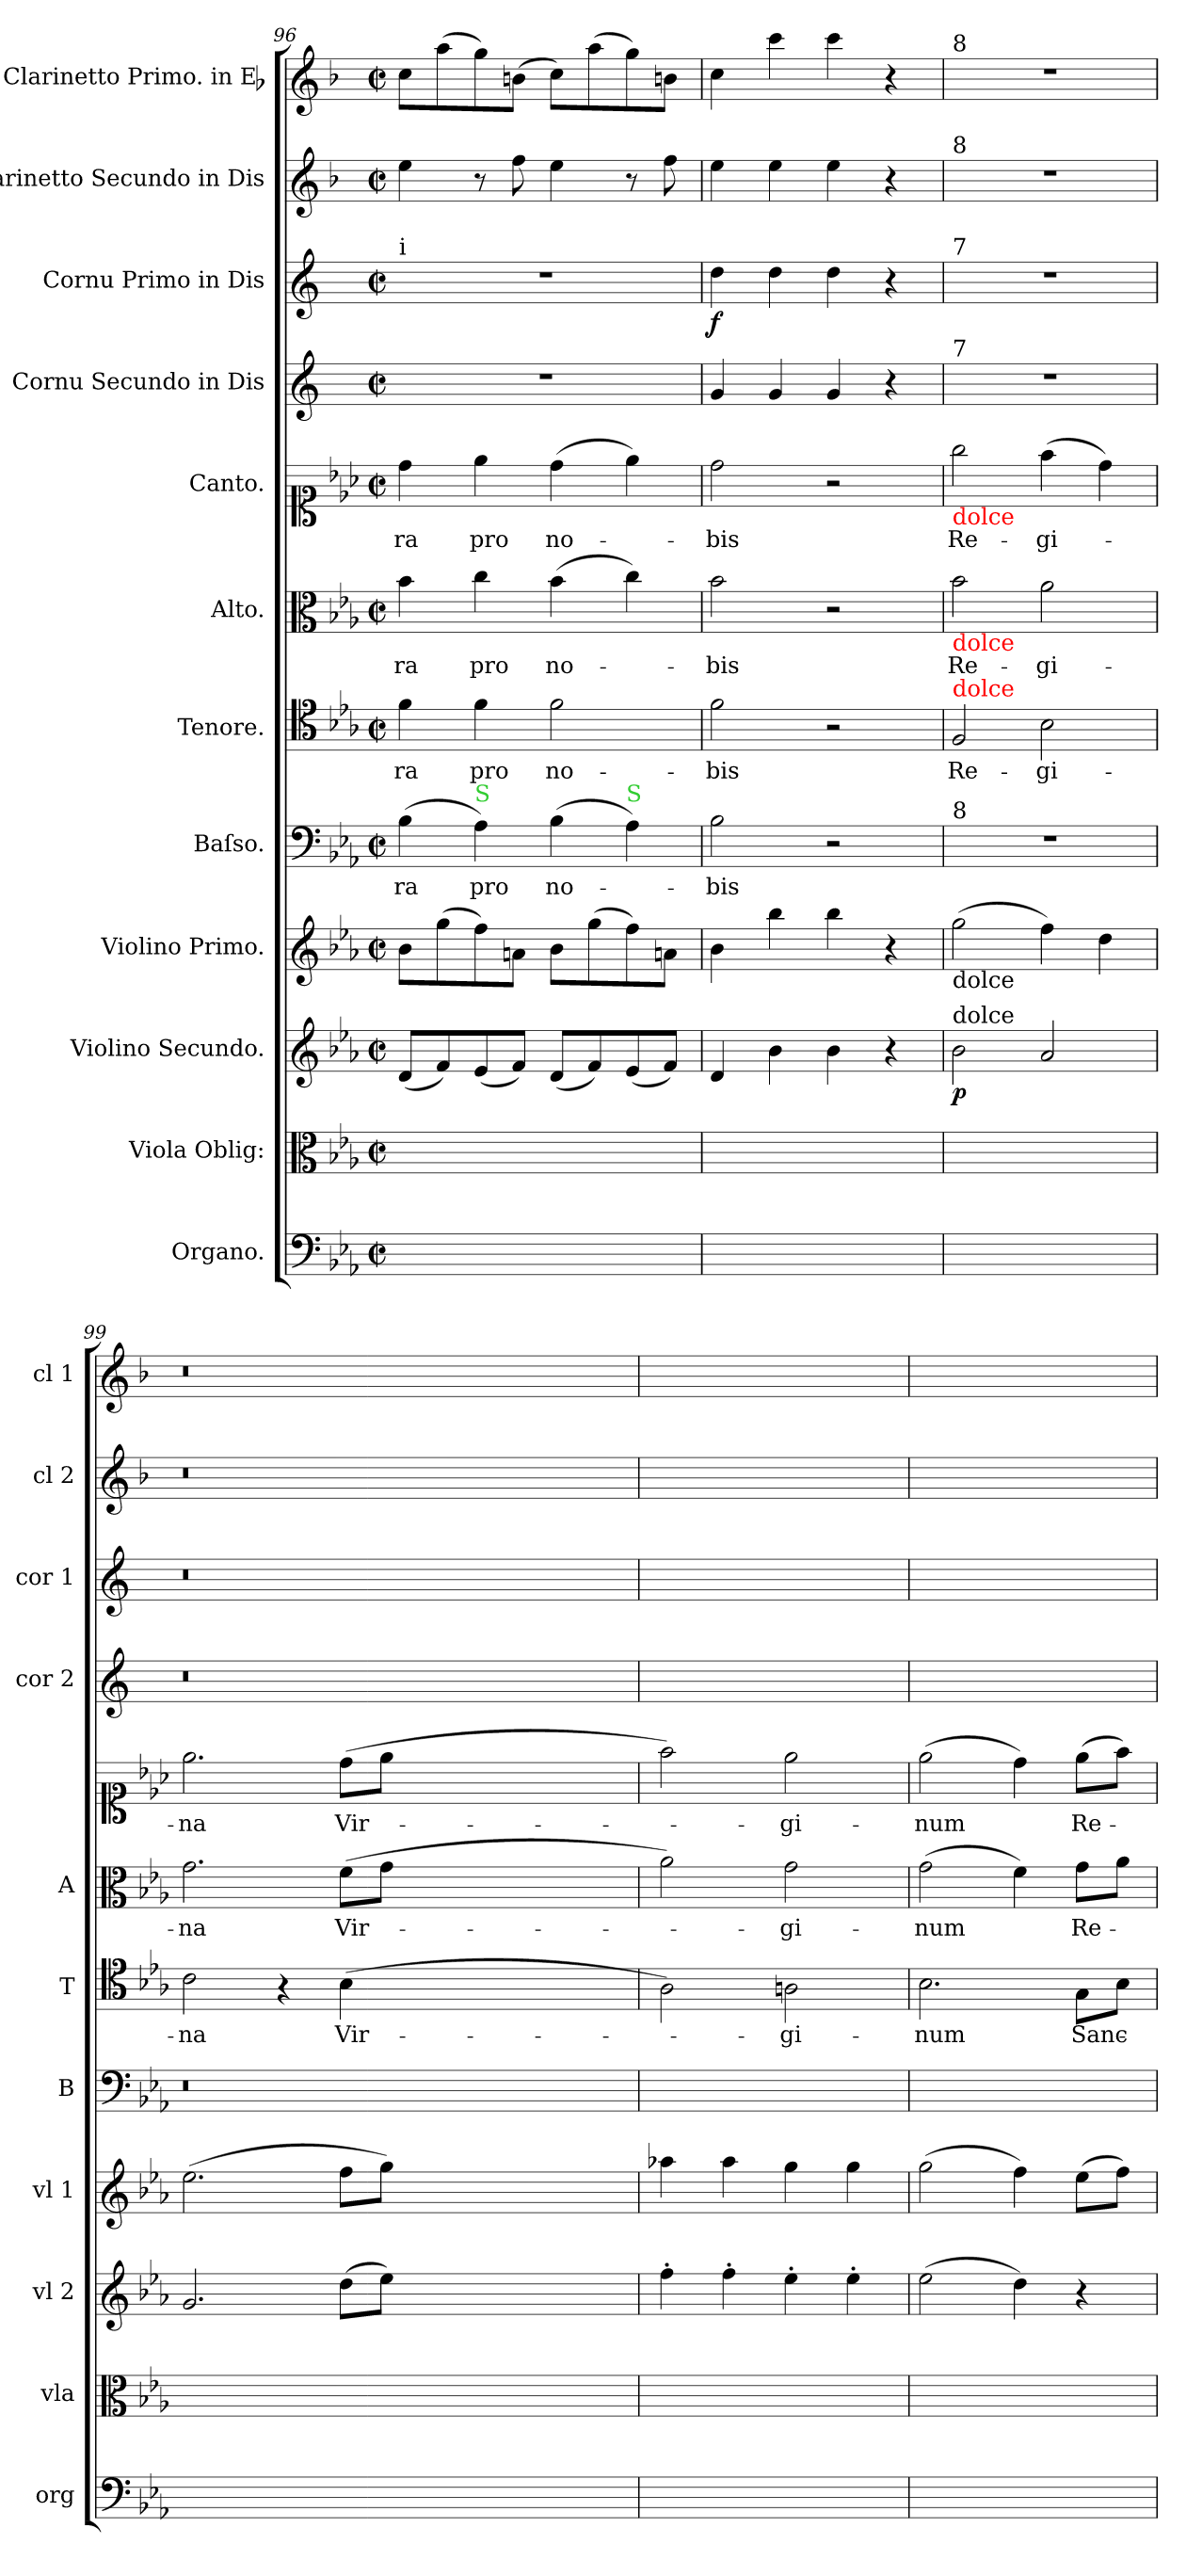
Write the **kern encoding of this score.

**kern	**kern	**kern	**dynam	**kern	**dynam	**kern	**text	**kern	**text	**kern	**text	**kern	**text	**kern	**kern	**dynam	**kern	**dynam	**kern	**dynam
*part12	*part11	*part10	*part10	*part9	*part9	*part8	*part8	*part7	*part7	*part6	*part6	*part5	*part5	*part4	*part3	*part3	*part2	*part2	*part1	*part1
*staff12	*staff11	*staff10	*staff10	*staff9	*staff9	*staff8	*staff8	*staff7	*staff7	*staff6	*staff6	*staff5	*staff5	*staff4	*staff3	*staff3	*staff2	*staff2	*staff1	*staff1
*I"Organo.	*I"Viola Oblig:	*I"Violino Secundo.	*	*I"Violino Primo.	*	*I"Baſso.	*	*I"Tenore.	*	*I"Alto.	*	*I"Canto.	*	*I"Cornu Secundo in Dis	*I"Cornu Primo in Dis	*	*I"Clarinetto Secundo in Dis	*	*I"Clarinetto Primo. in Eb	*
*I'org	*I'vla	*I'vl 2	*	*I'vl 1	*	*I'B	*	*I'T	*	*I'A	*	*	*	*I'cor 2	*I'cor 1	*	*I'cl 2	*	*I'cl 1	*
*clefF4	*clefC3	*clefG2	*	*clefG2	*	*clefF4	*	*clefC4	*	*clefC3	*	*clefC1	*	*clefG2	*clefG2	*	*clefG2	*	*clefG2	*
*	*	*	*	*	*	*	*	*	*	*	*	*	*	*ITrd5c9	*ITrd5c9	*	*ITrd1c2	*	*ITrd1c2	*
*k[b-e-a-]	*k[b-e-a-]	*k[b-e-a-]	*	*k[b-e-a-]	*	*k[b-e-a-]	*	*k[b-e-a-]	*	*k[b-e-a-]	*	*k[b-e-a-]	*	*k[b-e-a-]	*k[b-e-a-]	*	*k[b-e-a-]	*	*k[b-e-a-]	*
*E-:	*E-:	*E-:	*	*E-:	*	*E-:	*	*E-:	*	*E-:	*	*E-:	*	*E-:	*E-:	*	*E-:	*	*E-:	*
*M2/2	*M2/2	*M2/2	*	*M2/2	*	*M2/2	*	*M2/2	*	*M2/2	*	*M2/2	*	*M2/2	*M2/2	*	*M2/2	*	*M2/2	*
*met(c|)	*met(c|)	*met(c|)	*	*met(c|)	*	*met(c|)	*	*met(c|)	*	*met(c|)	*	*met(c|)	*	*met(c|)	*met(c|)	*	*met(c|)	*	*met(c|)	*
=96	=96	=96	=96	=96	=96	=96	=96	=96	=96	=96	=96	=96	=96	=96	=96	=96	=96	=96	=96	=96
!	!	!	!	!	!	!	!	!	!	!	!	!	!	!	!LO:TX:a:t=i	!	!	!	!	!
!	!	!	!LO:DY:a	!	!	!	!	!	!	!	!	!	!	!	!	!	!	!	!	!
1ryy	1ryy	(8d/L	forto	8b-\L	.	(4B-\	-ra	4f\	-ra	4b-\	-ra	4dd\	-ra	1r	1r	.	4dd\	forto	8b-\L	forto
.	.	8f/)	.	(8gg\	.	.	.	.	.	.	.	.	.	.	.	.	.	.	(8gg\	.
!	!	!	!	!	!	!LO:TX:a:color=limegreen:t=S	!	!	!	!	!	!	!	!	!	!	!	!	!	!
.	.	(8e-/	.	8ff\)	.	4A-\)	pro	4f\	pro	4cc\	pro	4ee-\	pro	.	.	.	8r	.	8ff\)	.
.	.	8f/J)	.	8an\J	.	.	.	.	.	.	.	.	.	.	.	.	8ee-\	.	(8an\J	.
.	.	(8d/L	.	8b-\L	.	(4B-\	no-	2f\	no-	(4b-\	no-	(4dd\	no-	.	.	.	4dd\	.	8b-\L)	.
.	.	8f/)	.	(8gg\	.	.	.	.	.	.	.	.	.	.	.	.	.	.	(8gg\	.
!	!	!	!	!	!	!LO:TX:a:color=limegreen:t=S	!	!	!	!	!	!	!	!	!	!	!	!	!	!
.	.	(8e-/	.	8ff\)	.	4A-\)	.	.	.	4cc\)	.	4ee-\)	.	.	.	.	8r	.	8ff\)	.
.	.	8f/J)	.	8an\J	.	.	.	.	.	.	.	.	.	.	.	.	8ee-\	.	8an\J	.
=97	=97	=97	=97	=97	=97	=97	=97	=97	=97	=97	=97	=97	=97	=97	=97	=97	=97	=97	=97	=97
1ryy	1ryy	4d/	.	4b-\	.	2B-\	-bis	2f\	-bis	2b-\	-bis	2dd\	-bis	4B-/	4f\	f	4dd\	.	4b-\	.
.	.	4b-\	.	4bb-\	.	.	.	.	.	.	.	.	.	4B-/	4f\	.	4dd\	.	4bb-\	.
.	.	4b-\	.	4bb-\	.	2r	.	2r	.	2r	.	2r	.	4B-/	4f\	.	4dd\	.	4bb-\	.
.	.	4r	.	4r	.	.	.	.	.	.	.	.	.	4r	4r	.	4r	.	4r	.
=98	=98	=98	=98	=98	=98	=98	=98	=98	=98	=98	=98	=98	=98	=98	=98	=98	=98	=98	=98	=98
!	!	!	!	!	!	!	!	!	!	!	!	!	!	!	!	!	!	!	!LO:TX:a:t=8	!
!	!	!	!	!	!	!	!	!	!	!	!	!	!	!	!	!	!LO:TX:a:t=8	!	!	!
!	!	!	!	!	!	!	!	!	!	!	!	!	!	!	!LO:TX:a:t=7	!	!	!	!	!
!	!	!	!	!	!	!	!	!	!	!	!	!	!	!LO:TX:a:t=7	!	!	!	!	!	!
!	!	!	!	!	!	!	!	!	!	!	!	!LO:TX:b:color=red:t=dolce	!	!	!	!	!	!	!	!
!	!	!	!	!	!	!	!	!	!	!LO:TX:b:color=red:t=dolce	!	!	!	!	!	!	!	!	!	!
!	!	!	!	!	!	!	!	!LO:TX:a:color=red:t=dolce	!	!	!	!	!	!	!	!	!	!	!	!
!	!	!	!	!	!	!LO:TX:a:t=8	!	!	!	!	!	!	!	!	!	!	!	!	!	!
!	!	!	!	!LO:TX:b:t=dolce	!	!	!	!	!	!	!	!	!	!	!	!	!	!	!	!
!	!	!LO:TX:a:t=dolce	!	!	!	!	!	!	!	!	!	!	!	!	!	!	!	!	!	!
1ryy	1ryy	2b-\	p	(2gg\	.	1r	.	2F/	Re-	2b-\	Re-	2gg\	Re-	1r	1r	.	1r	.	1r	.
.	.	2a-/	.	4ff\)	.	.	.	2B-\	-gi-	2a-\	-gi-	(4ff\	-gi-	.	.	.	.	.	.	.
.	.	.	.	4dd\	piano	.	.	.	.	.	.	4dd\)	.	.	.	.	.	.	.	.
=99	=99	=99	=99	=99	=99	=99	=99	=99	=99	=99	=99	=99	=99	=99	=99	=99	=99	=99	=99	=99
1ryy	1ryy	2.g/	.	(2.ee-\	.	0.r	.	2c\	-na	2.g\	-na	2.ee-\	-na	0.r	0.r	.	0.r	.	0.r	.
.	.	.	.	.	.	.	.	4r	.	.	.	.	.	.	.	.	.	.	.	.
.	.	(8dd\L	.	8ff\L	.	.	.	(4B-\	Vir-	(8f\L	Vir-	(8dd\L	Vir-	.	.	.	.	.	.	.
.	.	8ee-\J)	.	8gg\J)	.	.	.	.	.	8g\J	.	8ee-\J	.	.	.	.	.	.	.	.
0ryy	0ryy	0ryy	.	0ryy	.	.	.	0ryy	.	0ryy	.	0ryy	.	.	.	.	.	.	.	.
=100	=100	=100	=100	=100	=100	=100	=100	=100	=100	=100	=100	=100	=100	=100	=100	=100	=100	=100	=100	=100
1ryy	1ryy	4ff'\	.	4aa-X\	.	1ryy	.	2A-\)	.	2a-\)	.	2ff\)	.	1ryy	1ryy	.	1ryy	.	1ryy	.
.	.	4ff'\	.	4aa-\	.	.	.	.	.	.	.	.	.	.	.	.	.	.	.	.
.	.	4ee-'\	.	4gg\	.	.	.	2An\	-gi-	2g\	-gi-	2ee-\	-gi-	.	.	.	.	.	.	.
.	.	4ee-'\	.	4gg\	.	.	.	.	.	.	.	.	.	.	.	.	.	.	.	.
=101	=101	=101	=101	=101	=101	=101	=101	=101	=101	=101	=101	=101	=101	=101	=101	=101	=101	=101	=101	=101
1ryy	1ryy	(2ee-\	.	(2gg\	.	1ryy	.	2.B-\	-num	(2g\	-num	(2ee-\	-num	1ryy	1ryy	.	1ryy	.	1ryy	.
.	.	4dd\)	.	4ff\)	.	.	.	.	.	4f\)	.	4dd\)	.	.	.	.	.	.	.	.
.	.	4r	.	(8ee-\L	.	.	.	8G\L	Sanc-	8g\L	Re-	(8ee-\L	Re-	.	.	.	.	.	.	.
.	.	.	.	8ff\J)	.	.	.	8B-\J	.	8a-\J	.	8ff\J)	.	.	.	.	.	.	.	.
=	=	=	=	=	=	=	=	=	=	=	=	=	=	=	=	=	=	=	=	=
*-	*-	*-	*-	*-	*-	*-	*-	*-	*-	*-	*-	*-	*-	*-	*-	*-	*-	*-	*-	*-
